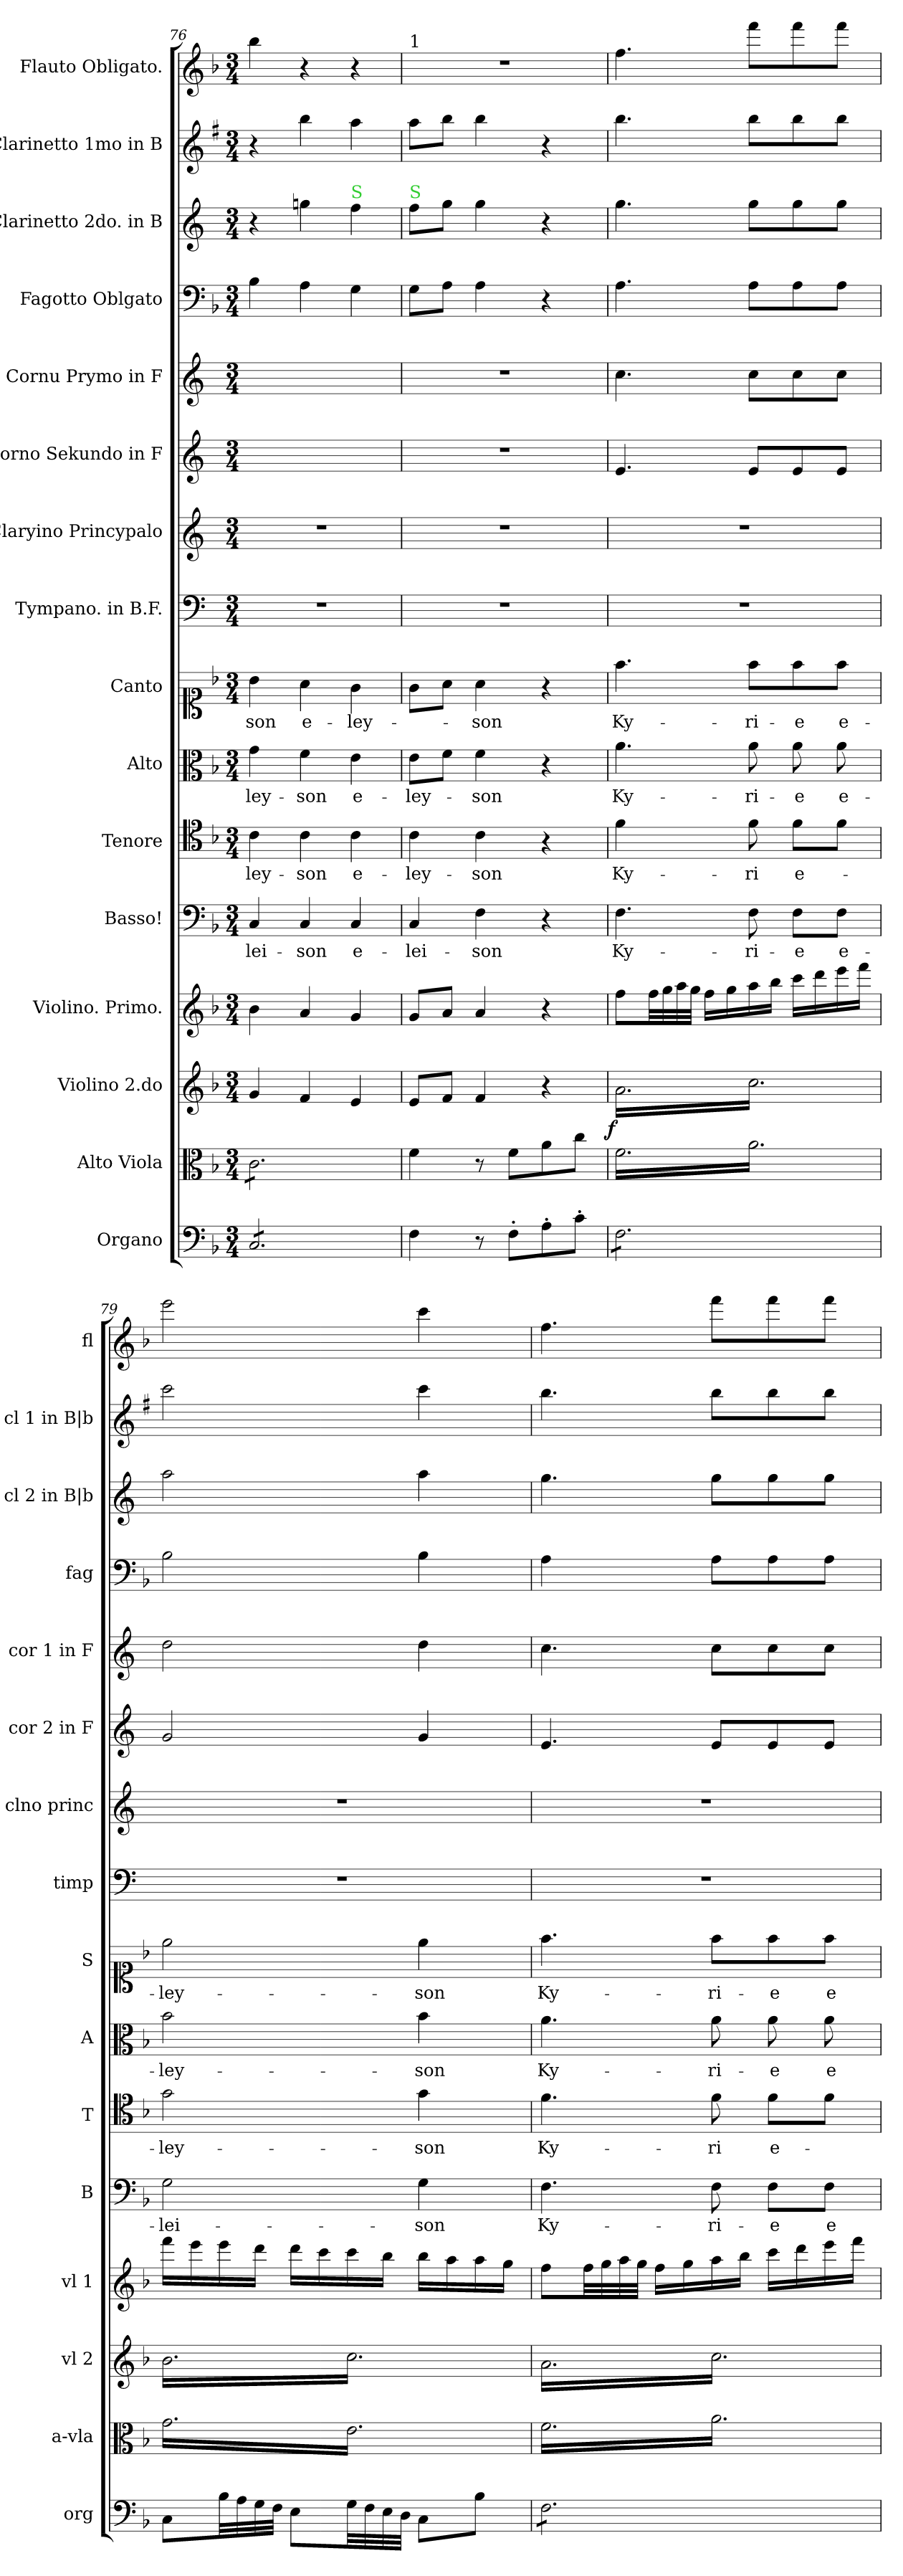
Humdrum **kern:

**kern	**dynam	**kern	**kern	**dynam	**kern	**kern	**text	**kern	**text	**kern	**text	**kern	**text	**kern	**kern	**kern	**kern	**kern	**kern	**dynam	**kern	**kern
*part16	*part16	*part15	*part14	*part14	*part13	*part12	*part12	*part11	*part11	*part10	*part10	*part9	*part9	*part8	*part7	*part6	*part5	*part4	*part3	*part3	*part2	*part1
*staff16	*staff16	*staff15	*staff14	*staff14	*staff13	*staff12	*staff12	*staff11	*staff11	*staff10	*staff10	*staff9	*staff9	*staff8	*staff7	*staff6	*staff5	*staff4	*staff3	*staff3	*staff2	*staff1
*I"Organo	*	*I"Alto Viola	*I"Violino 2.do	*	*I"Violino. Primo.	*I"Basso!	*	*I"Tenore	*	*I"Alto	*	*I"Canto	*	*I"Tympano. in B.F.	*I"Claryino Princypalo	*I"Corno Sekundo in F	*I"Cornu Prymo in F	*I"Fagotto Oblgato	*I"Clarinetto 2do. in B	*	*I"Clarinetto 1mo in B	*I"Flauto Obligato.
*I'org	*	*I'a-vla	*I'vl 2	*	*I'vl 1	*I'B	*	*I'T	*	*I'A	*	*I'S	*	*I'timp	*I'clno princ	*I'cor 2 in F	*I'cor 1 in F	*I'fag	*I'cl 2 in B|b	*	*I'cl 1 in B|b	*I'fl
*clefF4	*	*clefC3	*clefG2	*	*clefG2	*clefF4	*	*clefC4	*	*clefC3	*	*clefC1	*	*clefF4	*clefG2	*clefG2	*clefG2	*clefF4	*clefG2	*	*clefG2	*clefG2
*	*	*	*	*	*	*	*	*	*	*	*	*	*	*ITrd1c2	*ITrd1c2	*ITrd4c7	*ITrd4c7	*	*ITrd1c2	*	*ITrd1c2	*
*k[b-]	*	*k[b-]	*k[b-]	*	*k[b-]	*k[b-]	*	*k[b-]	*	*k[b-]	*	*k[b-]	*	*k[b-e-]	*k[b-e-]	*k[b-]	*k[b-]	*k[b-]	*k[b-e-]	*	*k[b-]	*k[b-]
*M3/4	*	*M3/4	*M3/4	*	*M3/4	*M3/4	*	*M3/4	*	*M3/4	*	*M3/4	*	*M3/4	*M3/4	*M3/4	*M3/4	*M3/4	*M3/4	*	*M3/4	*M3/4
=76	=76	=76	=76	=76	=76	=76	=76	=76	=76	=76	=76	=76	=76	=76	=76	=76	=76	=76	=76	=76	=76	=76
!	!	!	!	!	!	!	!	!	!	!	!LO:LY:color=darkblue	!	!	!	!	!	!	!	!	!	!	!
*tremolo	*	*	*	*	*	*	*	*	*	*	*	*	*	*	*	*	*	*	*	*	*	*
*	*	*tremolo	*	*	*	*	*	*	*	*	*	*	*	*	*	*	*	*	*	*	*	*
8C/L	.	8c\L	4g/	.	4b-\	4C/	-lei-	4c\	-ley-	4g\	-ley-	4b-\	-son	2.r	2.r	2.ryy	2.ryy	4B-\	4r	.	4r	4bb-\
8C/	.	8c\	.	.	.	.	.	.	.	.	.	.	.	.	.	.	.	.	.	.	.	.
!	!	!	!	!	!	!	!	!	!	!	!LO:LY:color=darkblue	!	!	!	!	!	!	!	!	!	!	!
8C/	.	8c\	4f/	.	4a/	4C/	-son	4c\	-son	4f\	-son	4a\	e-	.	.	.	.	4A\	4ffn\	.	4aa\	4r
8C/	.	8c\	.	.	.	.	.	.	.	.	.	.	.	.	.	.	.	.	.	.	.	.
!	!	!	!	!	!	!	!	!	!	!	!	!	!	!	!	!	!	!	!LO:TX:a:color=limegreen:t=S	!	!	!
!	!	!	!	!	!	!	!	!	!	!	!LO:LY:color=darkblue	!	!	!	!	!	!	!	!	!	!	!
8C/	.	8c\	4e/	.	4g/	4C/	e-	4c\	e-	4e\	e-	4g\	-ley-	.	.	.	.	4G\	4ee-\	.	4gg\	4r
8C/J	.	8c\J	.	.	.	.	.	.	.	.	.	.	.	.	.	.	.	.	.	.	.	.
*	*	*Xtremolo	*	*	*	*	*	*	*	*	*	*	*	*	*	*	*	*	*	*	*	*
*Xtremolo	*	*	*	*	*	*	*	*	*	*	*	*	*	*	*	*	*	*	*	*	*	*
=77	=77	=77	=77	=77	=77	=77	=77	=77	=77	=77	=77	=77	=77	=77	=77	=77	=77	=77	=77	=77	=77	=77
!	!	!	!	!	!	!	!	!	!	!	!	!	!	!	!	!	!	!	!	!	!	!LO:TX:a:t=1
!	!	!	!	!	!	!	!	!	!	!	!	!	!	!	!	!	!	!	!LO:TX:a:color=limegreen:t=S	!	!	!
!	!	!	!	!	!	!	!	!	!	!	!LO:LY:color=darkblue	!	!	!	!	!	!	!	!	!	!	!
4F\	.	4f\	8e/L	.	8g/L	4C/	-lei-	4c\	-ley-	8e\L	-ley-	8g\L	.	2.r	2.r	2.r	2.r	8G\L	8ee-\L	.	8gg\L	2.r
.	.	.	8f/J	.	8a/J	.	.	.	.	8f\J	.	8a\J	.	.	.	.	.	8A\J	8ff\J	.	8aa\J	.
!	!	!	!	!	!	!	!	!	!	!	!LO:LY:color=darkblue	!	!	!	!	!	!	!	!	!	!	!
8r	.	8r	4f/	.	4a/	4F\	-son	4c\	-son	4f\	-son	4a\	-son	.	.	.	.	4A\	4ff\	.	4aa\	.
8F'\L	for&colon;	8f\L	.	.	.	.	.	.	.	.	.	.	.	.	.	.	.	.	.	.	.	.
8A'\	.	8a\	4r	.	4r	4r	.	4r	.	4r	.	4r	.	.	.	.	.	4r	4r	.	4r	.
8c'\J	.	8cc\J	.	.	.	.	.	.	.	.	.	.	.	.	.	.	.	.	.	.	.	.
=78	=78	=78	=78	=78	=78	=78	=78	=78	=78	=78	=78	=78	=78	=78	=78	=78	=78	=78	=78	=78	=78	=78
!	!	!	!	!LO:DY:rj	!	!	!	!LO:N:vis=4	!	!	!LO:LY:color=darkblue	!	!	!	!	!	!	!	!	!LO:DY:rj	!	!
*tremolo	*	*	*	*	*	*	*	*	*	*	*	*	*	*	*	*	*	*	*	*	*	*
*	*	*tremolo	*	*	*	*	*	*	*	*	*	*	*	*	*	*	*	*	*	*	*	*
*	*	*	*tremolo	*	*	*	*	*	*	*	*	*	*	*	*	*	*	*	*	*	*	*
8F\L	.	16f\LL	16a\LL	f	8ff\L	4.F\	Ky-	4.f\	Ky-	4.a\	Ky-	4.ff\	Ky-	2.r	2.r	4.A/	4.f\	4.A\	4.ff\	for	4.aa\	4.ff\
.	.	16a\	16cc\	.	.	.	.	.	.	.	.	.	.	.	.	.	.	.	.	.	.	.
8F\	.	16f\	16a\	.	32ff\LL	.	.	.	.	.	.	.	.	.	.	.	.	.	.	.	.	.
.	.	.	.	.	32gg\	.	.	.	.	.	.	.	.	.	.	.	.	.	.	.	.	.
.	.	16a\	16cc\	.	32aa\	.	.	.	.	.	.	.	.	.	.	.	.	.	.	.	.	.
.	.	.	.	.	32gg\JJJ	.	.	.	.	.	.	.	.	.	.	.	.	.	.	.	.	.
8F\	.	16f\	16a\	.	16ff\LL	.	.	.	.	.	.	.	.	.	.	.	.	.	.	.	.	.
.	.	16a\	16cc\	.	16gg\	.	.	.	.	.	.	.	.	.	.	.	.	.	.	.	.	.
!	!	!	!	!	!	!	!	!	!	!	!LO:LY:color=darkblue	!	!	!	!	!	!	!	!	!	!	!
8F\	.	16f\	16a\	.	16aa\	8F\	-ri-	8f\	-ri	8a\	-ri-	8ff\L	-ri-	.	.	8A/L	8f\L	8A\L	8ff\L	.	8aa\L	8fff\L
.	.	16a\	16cc\	.	16bb-\JJ	.	.	.	.	.	.	.	.	.	.	.	.	.	.	.	.	.
!	!	!	!	!	!	!	!	!	!	!	!LO:LY:color=darkblue	!	!	!	!	!	!	!	!	!	!	!
8F\	.	16f\	16a\	.	16ccc\LL	8F\L	-e	8f\L	e-	8a\	-e	8ff\	-e	.	.	8A/	8f\	8A\	8ff\	.	8aa\	8fff\
.	.	16a\	16cc\	.	16ddd\	.	.	.	.	.	.	.	.	.	.	.	.	.	.	.	.	.
!	!	!	!	!	!	!	!	!	!	!	!LO:LY:color=darkblue	!	!	!	!	!	!	!	!	!	!	!
8F\J	.	16f\	16a\	.	16eee\	8F\J	e-	8f\J	.	8a\	e-	8ff\J	e-	.	.	8A/J	8f\J	8A\J	8ff\J	.	8aa\J	8fff\J
*Xtremolo	*	*	*	*	*	*	*	*	*	*	*	*	*	*	*	*	*	*	*	*	*	*
.	.	16a\JJ	16cc\JJ	.	16fff\JJ	.	.	.	.	.	.	.	.	.	.	.	.	.	.	.	.	.
=79	=79	=79	=79	=79	=79	=79	=79	=79	=79	=79	=79	=79	=79	=79	=79	=79	=79	=79	=79	=79	=79	=79
!	!	!	!	!	!	!	!	!	!	!	!LO:LY:color=darkblue	!	!	!	!	!	!	!	!	!	!	!
8C\L	.	16g\LL	16b-\LL	.	16fff\LL	2G\	-lei-	2g\	-ley-	2b-\	-ley-	2ee\	-ley-	2.r	2.r	2c/	2g\	2B-\	2gg\	.	2bb-\	2eee\
.	.	16e\	16cc\	.	16eee\	.	.	.	.	.	.	.	.	.	.	.	.	.	.	.	.	.
32B-\LL	.	16g\	16b-\	.	16eee\	.	.	.	.	.	.	.	.	.	.	.	.	.	.	.	.	.
32A\	.	.	.	.	.	.	.	.	.	.	.	.	.	.	.	.	.	.	.	.	.	.
32G\	.	16e\	16cc\	.	16ddd\JJ	.	.	.	.	.	.	.	.	.	.	.	.	.	.	.	.	.
32F\JJJ	.	.	.	.	.	.	.	.	.	.	.	.	.	.	.	.	.	.	.	.	.	.
8E\L	.	16g\	16b-\	.	16ddd\LL	.	.	.	.	.	.	.	.	.	.	.	.	.	.	.	.	.
.	.	16e\	16cc\	.	16ccc\	.	.	.	.	.	.	.	.	.	.	.	.	.	.	.	.	.
32G\LL	.	16g\	16b-\	.	16ccc\	.	.	.	.	.	.	.	.	.	.	.	.	.	.	.	.	.
32F\	.	.	.	.	.	.	.	.	.	.	.	.	.	.	.	.	.	.	.	.	.	.
32E\	.	16e\	16cc\	.	16bb-\JJ	.	.	.	.	.	.	.	.	.	.	.	.	.	.	.	.	.
32D\JJJ	.	.	.	.	.	.	.	.	.	.	.	.	.	.	.	.	.	.	.	.	.	.
!	!	!	!	!	!	!	!	!	!	!	!LO:LY:color=darkblue	!	!	!	!	!	!	!	!	!	!	!
8C\L	.	16g\	16b-\	.	16bb-\LL	4G\	-son	4g\	-son	4b-\	-son	4ee\	-son	.	.	4c/	4g\	4B-\	4gg\	.	4bb-\	4ccc\
.	.	16e\	16cc\	.	16aa\	.	.	.	.	.	.	.	.	.	.	.	.	.	.	.	.	.
8B-\J	.	16g\	16b-\	.	16aa\	.	.	.	.	.	.	.	.	.	.	.	.	.	.	.	.	.
.	.	16e\JJ	16cc\JJ	.	16gg\JJ	.	.	.	.	.	.	.	.	.	.	.	.	.	.	.	.	.
=80	=80	=80	=80	=80	=80	=80	=80	=80	=80	=80	=80	=80	=80	=80	=80	=80	=80	=80	=80	=80	=80	=80
!	!	!	!	!	!	!	!LO:LY:i	!	!	!	!LO:LY:color=darkblue	!	!	!	!	!	!	!LO:N:vis=4	!	!	!	!
*tremolo	*	*	*	*	*	*	*	*	*	*	*	*	*	*	*	*	*	*	*	*	*	*
8F\L	.	16f\LL	16a\LL	.	8ff\L	4.F\	Ky-	4.f\	Ky-	4.a\	Ky-	4.ff\	Ky-	2.r	2.r	4.A/	4.f\	4.A\	4.ff\	.	4.aa\	4.ff\
.	.	16a\	16cc\	.	.	.	.	.	.	.	.	.	.	.	.	.	.	.	.	.	.	.
8F\	.	16f\	16a\	.	32ff\LL	.	.	.	.	.	.	.	.	.	.	.	.	.	.	.	.	.
.	.	.	.	.	32gg\	.	.	.	.	.	.	.	.	.	.	.	.	.	.	.	.	.
.	.	16a\	16cc\	.	32aa\	.	.	.	.	.	.	.	.	.	.	.	.	.	.	.	.	.
.	.	.	.	.	32gg\JJJ	.	.	.	.	.	.	.	.	.	.	.	.	.	.	.	.	.
8F\	.	16f\	16a\	.	16ff\LL	.	.	.	.	.	.	.	.	.	.	.	.	.	.	.	.	.
.	.	16a\	16cc\	.	16gg\	.	.	.	.	.	.	.	.	.	.	.	.	.	.	.	.	.
!	!	!	!	!	!	!	!LO:LY:i	!	!	!	!LO:LY:color=darkblue	!	!	!	!	!	!	!	!	!	!	!
8F\	.	16f\	16a\	.	16aa\	8F\	-ri-	8f\	-ri	8a\	-ri-	8ff\L	-ri-	.	.	8A/L	8f\L	8A\L	8ff\L	.	8aa\L	8fff\L
.	.	16a\	16cc\	.	16bb-\JJ	.	.	.	.	.	.	.	.	.	.	.	.	.	.	.	.	.
!	!	!	!	!	!	!	!LO:LY:i	!	!	!	!LO:LY:color=darkblue	!	!	!	!	!	!	!	!	!	!	!
8F\	.	16f\	16a\	.	16ccc\LL	8F\L	-e	8f\L	e-	8a\	-e	8ff\	-e	.	.	8A/	8f\	8A\	8ff\	.	8aa\	8fff\
.	.	16a\	16cc\	.	16ddd\	.	.	.	.	.	.	.	.	.	.	.	.	.	.	.	.	.
!	!	!	!	!	!	!	!LO:LY:i	!	!	!	!LO:LY:color=darkblue	!	!	!	!	!	!	!	!	!	!	!
8F\J	.	16f\	16a\	.	16eee\	8F\J	e-	8f\J	.	8a\	e-	8ff\J	e-	.	.	8A/J	8f\J	8A\J	8ff\J	.	8aa\J	8fff\J
*Xtremolo	*	*	*	*	*	*	*	*	*	*	*	*	*	*	*	*	*	*	*	*	*	*
.	.	16a\JJ	16cc\JJ	.	16fff\JJ	.	.	.	.	.	.	.	.	.	.	.	.	.	.	.	.	.
*	*	*	*Xtremolo	*	*	*	*	*	*	*	*	*	*	*	*	*	*	*	*	*	*	*
*	*	*Xtremolo	*	*	*	*	*	*	*	*	*	*	*	*	*	*	*	*	*	*	*	*
.	.	.	.	.	.	.	.	.	.	.	.	.	.	.	.	.	.	.	.	.	.	.
.	.	.	.	.	.	.	.	.	.	.	.	.	.	.	.	.	.	.	.	.	.	.
.	.	.	.	.	.	.	.	.	.	.	.	.	.	.	.	.	.	.	.	.	.	.
.	.	.	.	.	.	.	.	.	.	.	.	.	.	.	.	.	.	.	.	.	.	.
.	.	.	.	.	.	.	.	.	.	.	.	.	.	.	.	.	.	.	.	.	.	.
.	.	.	.	.	.	.	.	.	.	.	.	.	.	.	.	.	.	.	.	.	.	.
=	=	=	=	=	=	=	=	=	=	=	=	=	=	=	=	=	=	=	=	=	=	=
*-	*-	*-	*-	*-	*-	*-	*-	*-	*-	*-	*-	*-	*-	*-	*-	*-	*-	*-	*-	*-	*-	*-
